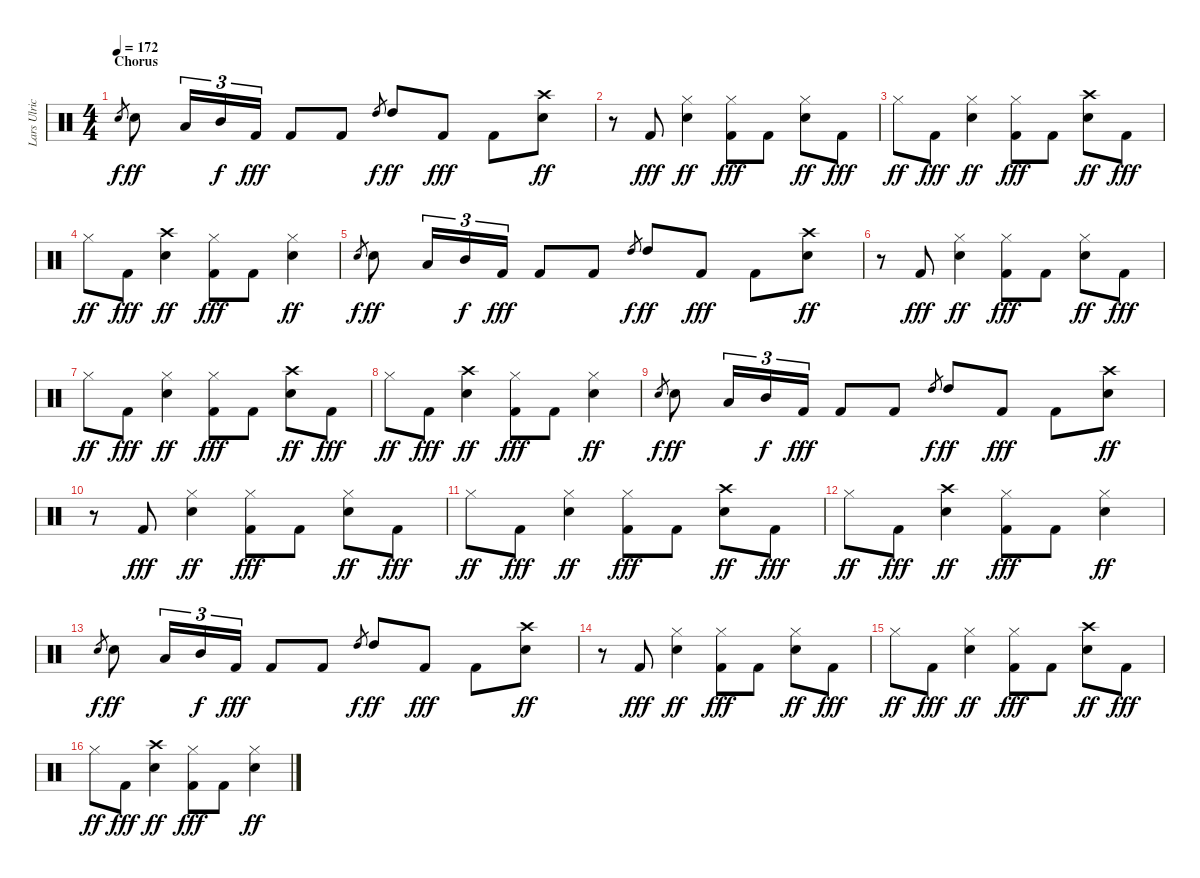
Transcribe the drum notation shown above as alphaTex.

\track ("Lars Ulrich" "Lars Ulric") {instrument percussion}
\staff {score}
\articulation defaults
\ts (4 4)
\section ("" "Chorus")
\tempo 172
\clef neutral
\ks c "Snare (hit) 2"{sl}.8{gr dy f} "Snare (hit) 2".8{dy ff} "Low Tom (hit)".16{tu (3 2)} "Mid Tom (hit)".16{tu (3 2) dy f} "Kick (hit) 2".16{tu (3 2) dy fff} "Kick (hit) 2".8 "Kick (hit) 2".8 "High Tom (hit)"{sl}.8{gr dy f} "High Tom (hit)".8{dy ff} "Kick (hit) 2".8{dy fff} "Kick (hit) 2".8
("Crash high (hit)" "Snare (hit) 2").8{dy ff} |
r.8 "Kick (hit) 2".8{dy fff} ("Hi-Hat (closed)" "Snare (hit) 2").4{dy ff} ("Hi-Hat (closed)" "Kick (hit) 2").8{dy fff} "Kick (hit) 2".8 ("Hi-Hat (closed)" "Snare (hit) 2").8{dy ff} "Kick (hit) 2".8{dy fff} |
"Hi-Hat (closed)".8{dy ff} "Kick (hit) 2".8{dy fff} ("Hi-Hat (closed)" "Snare (hit) 2").4{dy ff} ("Hi-Hat (closed)" "Kick (hit) 2").8{dy fff} "Kick (hit) 2".8 ("Crash high (hit)" "Snare (hit) 2").8{dy ff} "Kick (hit) 2".8{dy fff} |
"Hi-Hat (closed)".8{dy ff} "Kick (hit) 2".8{dy fff} ("Crash high (hit)" "Snare (hit) 2").4{dy ff} ("Hi-Hat (closed)" "Kick (hit) 2").8{dy fff} "Kick (hit) 2".8 ("Hi-Hat (closed)" "Snare (hit) 2").4{dy ff} |
"Snare (hit) 2"{sl}.8{gr dy f} "Snare (hit) 2".8{dy ff} "Low Tom (hit)".16{tu (3 2)} "Mid Tom (hit)".16{tu (3 2) dy f} "Kick (hit) 2".16{tu (3 2) dy fff} "Kick (hit) 2".8 "Kick (hit) 2".8 "High Tom (hit)"{sl}.8{gr dy f} "High Tom (hit)".8{dy ff} "Kick (hit) 2".8{dy fff} "Kick (hit) 2".8 ("Crash high (hit)" "Snare (hit) 2").8{dy ff} |
r.8 "Kick (hit) 2".8{dy fff} ("Hi-Hat (closed)" "Snare (hit) 2").4{dy ff} ("Hi-Hat (closed)" "Kick (hit) 2").8{dy fff} "Kick (hit) 2".8 ("Hi-Hat (closed)" "Snare (hit) 2").8{dy ff} "Kick (hit) 2".8{dy fff} |
"Hi-Hat (closed)".8{dy ff} "Kick (hit) 2".8{dy fff} ("Hi-Hat (closed)" "Snare (hit) 2").4{dy ff} ("Hi-Hat (closed)" "Kick (hit) 2").8{dy fff} "Kick (hit) 2".8 ("Crash high (hit)" "Snare (hit) 2").8{dy ff} "Kick (hit) 2".8{dy fff} |
"Hi-Hat (closed)".8{dy ff} "Kick (hit) 2".8{dy fff} ("Crash high (hit)" "Snare (hit) 2").4{dy ff} ("Hi-Hat (closed)" "Kick (hit) 2").8{dy fff} "Kick (hit) 2".8 ("Hi-Hat (closed)" "Snare (hit) 2").4{dy ff} |
"Snare (hit) 2"{sl}.8{gr dy f} "Snare (hit) 2".8{dy ff} "Low Tom (hit)".16{tu (3 2)} "Mid Tom (hit)".16{tu (3 2) dy f} "Kick (hit) 2".16{tu (3 2) dy fff} "Kick (hit) 2".8 "Kick (hit) 2".8 "High Tom (hit)"{sl}.8{gr dy f} "High Tom (hit)".8{dy ff} "Kick (hit) 2".8{dy fff} "Kick (hit) 2".8 ("Crash high (hit)" "Snare (hit) 2").8{dy ff} |
r.8 "Kick (hit) 2".8{dy fff} ("Hi-Hat (closed)" "Snare (hit) 2").4{dy ff} ("Hi-Hat (closed)" "Kick (hit) 2").8{dy fff} "Kick (hit) 2".8 ("Hi-Hat (closed)" "Snare (hit) 2").8{dy ff} "Kick (hit) 2".8{dy fff} |
"Hi-Hat (closed)".8{dy ff} "Kick (hit) 2".8{dy fff} ("Hi-Hat (closed)" "Snare (hit) 2").4{dy ff} ("Hi-Hat (closed)" "Kick (hit) 2").8{dy fff} "Kick (hit) 2".8 ("Crash high (hit)" "Snare (hit) 2").8{dy ff} "Kick (hit) 2".8{dy fff} |
"Hi-Hat (closed)".8{dy ff} "Kick (hit) 2".8{dy fff} ("Crash high (hit)" "Snare (hit) 2").4{dy ff} ("Hi-Hat (closed)" "Kick (hit) 2").8{dy fff} "Kick (hit) 2".8 ("Hi-Hat (closed)" "Snare (hit) 2").4{dy ff} |
"Snare (hit) 2"{sl}.8{gr dy f} "Snare (hit) 2".8{dy ff} "Low Tom (hit)".16{tu (3 2)} "Mid Tom (hit)".16{tu (3 2) dy f} "Kick (hit) 2".16{tu (3 2) dy fff} "Kick (hit) 2".8 "Kick (hit) 2".8 "High Tom (hit)"{sl}.8{gr dy f} "High Tom (hit)".8{dy ff} "Kick (hit) 2".8{dy fff} "Kick (hit) 2".8 ("Crash high (hit)" "Snare (hit) 2").8{dy ff} |
r.8 "Kick (hit) 2".8{dy fff} ("Hi-Hat (closed)" "Snare (hit) 2").4{dy ff} ("Hi-Hat (closed)" "Kick (hit) 2").8{dy fff} "Kick (hit) 2".8 ("Hi-Hat (closed)" "Snare (hit) 2").8{dy ff} "Kick (hit) 2".8{dy fff} |
"Hi-Hat (closed)".8{dy ff} "Kick (hit) 2".8{dy fff} ("Hi-Hat (closed)" "Snare (hit) 2").4{dy ff} ("Hi-Hat (closed)" "Kick (hit) 2").8{dy fff} "Kick (hit) 2".8 ("Crash high (hit)" "Snare (hit) 2").8{dy ff} "Kick (hit) 2".8{dy fff} |
"Hi-Hat (closed)".8{dy ff} "Kick (hit) 2".8{dy fff} ("Crash high (hit)" "Snare (hit) 2").4{dy ff} ("Hi-Hat (closed)" "Kick (hit) 2").8{dy fff} "Kick (hit) 2".8 ("Hi-Hat (closed)" "Snare (hit) 2").4{dy ff}
